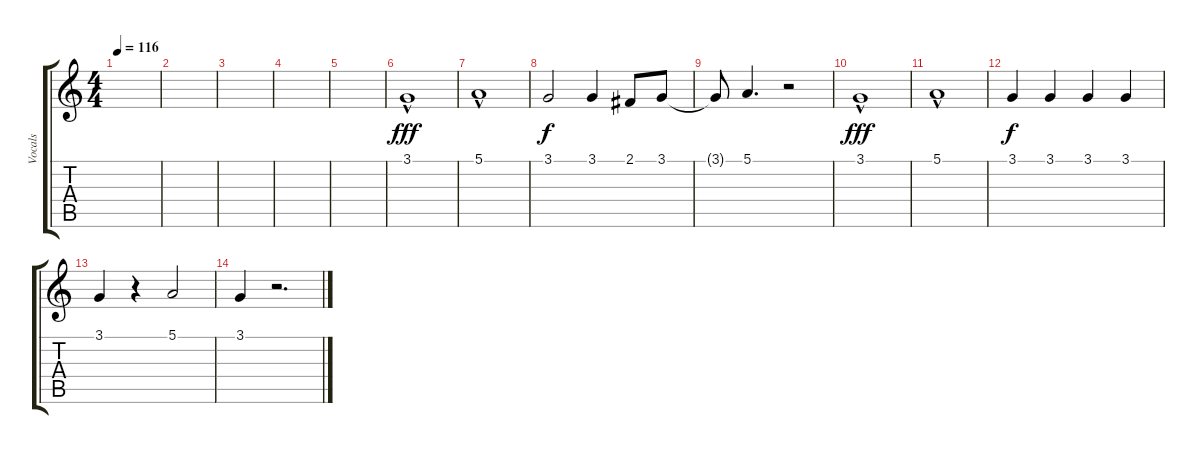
\track ("Vocals" "Vocals") {instrument trumpet}
\staff {score tabs}
\tuning (E4 B3 G3 D3 A2 E2) {hide}
\ts (4 4)
\tempo 116
\clef g2
\ks c
|
|
|
|
|
3.1{hac}.1{dy fff} |
5.1{hac}.1 |
3.1.2{dy f} 3.1.4 2.1.8 3.1.8 |
3.1{t}.8 5.1.4{d} r.2 |
3.1{hac}.1{dy fff} |
5.1{hac}.1 |
3.1.4{dy f} 3.1.4 3.1.4 3.1.4 |
3.1.4 r.4 5.1.2 |
3.1.4 r.2{d}
